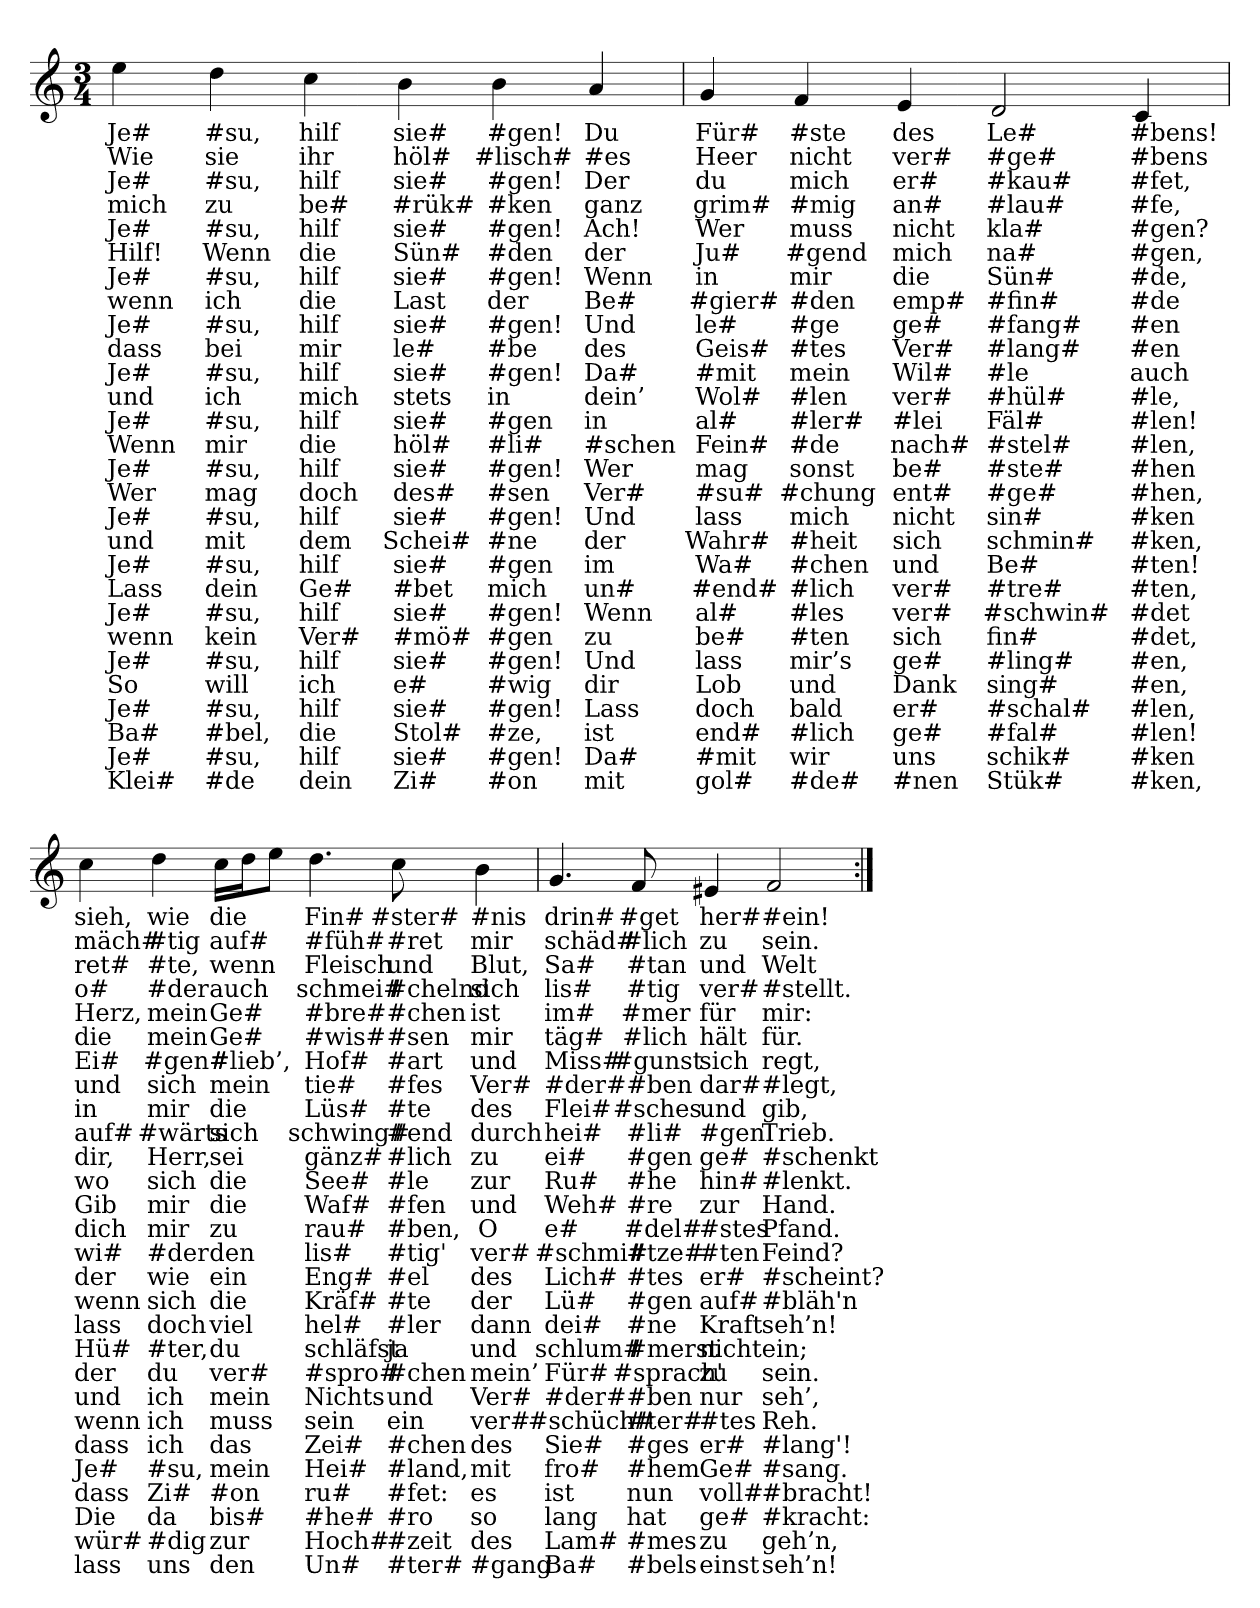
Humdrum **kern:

**kern	**text	**text	**text	**text	**text	**text	**text	**text	**text	**text	**text	**text	**text	**text	**text	**text	**text	**text	**text	**text	**text	**text	**text	**text	**text	**text	**text	**text
*part1	*part1	*part1	*part1	*part1	*part1	*part1	*part1	*part1	*part1	*part1	*part1	*part1	*part1	*part1	*part1	*part1	*part1	*part1	*part1	*part1	*part1	*part1	*part1	*part1	*part1	*part1	*part1	*part1
*staff1	*staff1	*staff1	*staff1	*staff1	*staff1	*staff1	*staff1	*staff1	*staff1	*staff1	*staff1	*staff1	*staff1	*staff1	*staff1	*staff1	*staff1	*staff1	*staff1	*staff1	*staff1	*staff1	*staff1	*staff1	*staff1	*staff1	*staff1	*staff1
*clefG2	*	*	*	*	*	*	*	*	*	*	*	*	*	*	*	*	*	*	*	*	*	*	*	*	*	*	*	*
*M3/4	*	*	*	*	*	*	*	*	*	*	*	*	*	*	*	*	*	*	*	*	*	*	*	*	*	*	*	*
=	=	=	=	=	=	=	=	=	=	=	=	=	=	=	=	=	=	=	=	=	=	=	=	=	=	=	=	=
4ee	Je#	Wie	Je#	mich	Je#	Hilf!	Je#	wenn	Je#	dass	Je#	und	Je#	Wenn	Je#	Wer	Je#	und	Je#	Lass	Je#	wenn	Je#	So	Je#	Ba#	Je#	Klei#
4dd	#su,	sie	#su,	zu	#su,	Wenn	#su,	ich	#su,	bei	#su,	ich	#su,	mir	#su,	mag	#su,	mit	#su,	dein	#su,	kein	#su,	will	#su,	#bel,	#su,	#de
4cc	hilf	ihr	hilf	be#	hilf	die	hilf	die	hilf	mir	hilf	mich	hilf	die	hilf	doch	hilf	dem	hilf	Ge#	hilf	Ver#	hilf	ich	hilf	die	hilf	dein
4b	sie#	höl#	sie#	#rük#	sie#	Sün#	sie#	Last	sie#	le#	sie#	stets	sie#	höl#	sie#	des#	sie#	Schei#	sie#	#bet	sie#	#mö#	sie#	e#	sie#	Stol#	sie#	Zi#
4b	#gen!	#lisch#	#gen!	#ken	#gen!	#den	#gen!	der	#gen!	#be	#gen!	in	#gen	#li#	#gen!	#sen	#gen!	#ne	#gen	mich	#gen!	#gen	#gen!	#wig	#gen!	#ze,	#gen!	#on
4a	Du	#es	Der	ganz	Ach!	der	Wenn	Be#	Und	des	Da#	dein’	in	#schen	Wer	Ver#	Und	der	im	un#	Wenn	zu	Und	dir	Lass	ist	Da#	mit
=	=	=	=	=	=	=	=	=	=	=	=	=	=	=	=	=	=	=	=	=	=	=	=	=	=	=	=	=
4g	Für#	Heer	du	grim#	Wer	Ju#	in	#gier#	le#	Geis#	#mit	Wol#	al#	Fein#	mag	#su#	lass	Wahr#	Wa#	#end#	al#	be#	lass	Lob	doch	end#	#mit	gol#
4f	#ste	nicht	mich	#mig	muss	#gend	mir	#den	#ge	#tes	mein	#len	#ler#	#de	sonst	#chung	mich	#heit	#chen	#lich	#les	#ten	mir’s	und	bald	#lich	wir	#de#
4e	des	ver#	er#	an#	nicht	mich	die	emp#	ge#	Ver#	Wil#	ver#	#lei	nach#	be#	ent#	nicht	sich	und	ver#	ver#	sich	ge#	Dank	er#	ge#	uns	#nen
2d	Le#	#ge#	#kau#	#lau#	kla#	na#	Sün#	#fin#	#fang#	#lang#	#le	#hül#	Fäl#	#stel#	#ste#	#ge#	sin#	schmin#	Be#	#tre#	#schwin#	fin#	#ling#	sing#	#schal#	#fal#	schik#	Stük#
4c	#bens!	#bens	#fet,	#fe,	#gen?	#gen,	#de,	#de	#en	#en	auch	#le,	#len!	#len,	#hen	#hen,	#ken	#ken,	#ten!	#ten,	#det	#det,	#en,	#en,	#len,	#len!	#ken	#ken,
=	=	=	=	=	=	=	=	=	=	=	=	=	=	=	=	=	=	=	=	=	=	=	=	=	=	=	=	=
4cc	sieh,	mäch#	ret#	o#	Herz,	die	Ei#	und	in	auf#	dir,	wo	Gib	dich	wi#	der	wenn	lass	Hü#	der	und	wenn	dass	Je#	dass	Die	wür#	lass
4dd	wie	#tig	#te,	#der	mein	mein	#gen#	sich	mir	#wärts	Herr,	sich	mir	mir	#der	wie	sich	doch	#ter,	du	ich	ich	ich	#su,	Zi#	da	#dig	uns
16ccLL	die	auf#	wenn	auch	Ge#	Ge#	#lieb’,	mein	die	sich	sei	die	die	zu	den	ein	die	viel	du	ver#	mein	muss	das	mein	#on	bis#	zur	den
16ddJ	.	.	.	.	.	.	.	.	.	.	.	.	.	.	.	.	.	.	.	.	.	.	.	.	.	.	.	.
8eeJ	.	.	.	.	.	.	.	.	.	.	.	.	.	.	.	.	.	.	.	.	.	.	.	.	.	.	.	.
4.dd	Fin#	#füh#	Fleisch	schmei#	#bre#	#wis#	Hof#	tie#	Lüs#	schwing#	gänz#	See#	Waf#	rau#	lis#	Eng#	Kräf#	hel#	schläfst	#spro#	Nichts	sein	Zei#	Hei#	ru#	#he#	Hoch#	Un#
8cc	#ster#	#ret	und	#chelnd	#chen	#sen	#art	#fes	#te	#end	#lich	#le	#fen	#ben,	#tig'	#el	#te	#ler	ja	#chen	und	ein	#chen	#land,	#fet:	#ro	#zeit	#ter#
4b	#nis	mir	Blut,	sich	ist	mir	und	Ver#	des	durch	zu	zur	und	O	ver#	des	der	dann	und	mein’	Ver#	ver#	des	mit	es	so	des	#gang
=	=	=	=	=	=	=	=	=	=	=	=	=	=	=	=	=	=	=	=	=	=	=	=	=	=	=	=	=
4.g	drin#	schäd#	Sa#	lis#	im#	täg#	Miss#	#der#	Flei#	hei#	ei#	Ru#	Weh#	e#	#schmi#	Lich#	Lü#	dei#	schlum#	Für#	#der#	#schüch#	Sie#	fro#	ist	lang	Lam#	Ba#
8f	#get	#lich	#tan	#tig	#mer	#lich	#gunst	#ben	#sches	#li#	#gen	#he	#re	#del#	#tze#	#tes	#gen	#ne	#merst	#sprach'	#ben	#ter#	#ges	#hem	nun	hat	#mes	#bels
4e#X	her#	zu	und	ver#	für	hält	sich	dar#	und	#gen	ge#	hin#	zur	#stes	#ten	er#	auf#	Kraft	nicht	zu	nur	#tes	er#	Ge#	voll#	ge#	zu	einst
2f	#ein!	sein.	Welt	#stellt.	mir:	für.	regt,	#legt,	gib,	Trieb.	#schenkt	#lenkt.	Hand.	Pfand.	Feind?	#scheint?	#bläh'n	seh’n!	ein;	sein.	seh’,	Reh.	#lang'!	#sang.	#bracht!	#kracht:	geh’n,	seh’n!
=:|!	=:|!	=:|!	=:|!	=:|!	=:|!	=:|!	=:|!	=:|!	=:|!	=:|!	=:|!	=:|!	=:|!	=:|!	=:|!	=:|!	=:|!	=:|!	=:|!	=:|!	=:|!	=:|!	=:|!	=:|!	=:|!	=:|!	=:|!	=:|!
*-	*-	*-	*-	*-	*-	*-	*-	*-	*-	*-	*-	*-	*-	*-	*-	*-	*-	*-	*-	*-	*-	*-	*-	*-	*-	*-	*-	*-
